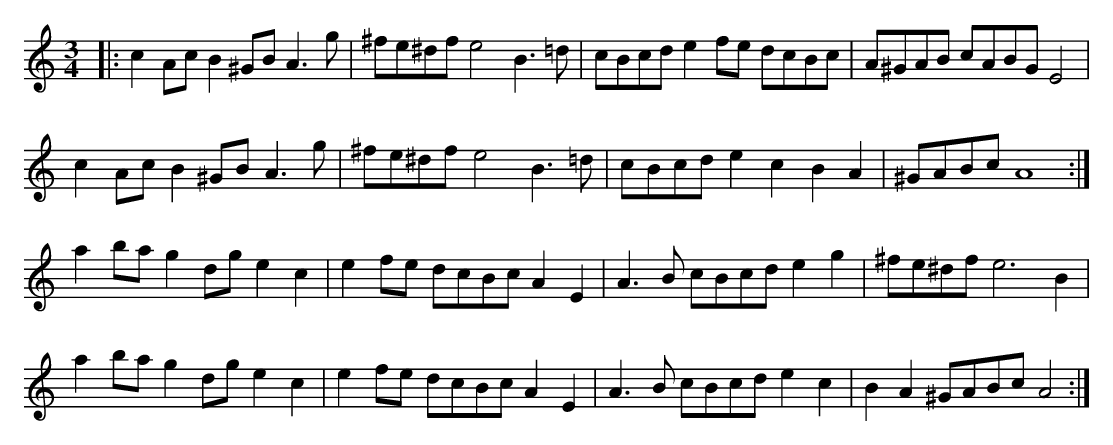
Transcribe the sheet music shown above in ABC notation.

X:1
M:3/4
K:Amin
|:c2Ac B2^GB A3g|^fe^df e4 B3=d|cBcd e2fe dcBc|A^GAB cABG E4|
c2Ac B2^GB A3g|^fe^df e4 B3=d|cBcd e2c2 B2A2|^GABc A8:|
a2ba g2dg e2c2|e2fe dcBc A2E2|A3B cBcd e2g2|^fe^df e6B2|
a2ba g2dg e2c2|e2fe dcBc A2E2|A3B cBcd e2c2|B2A2 ^GABc A4:|
